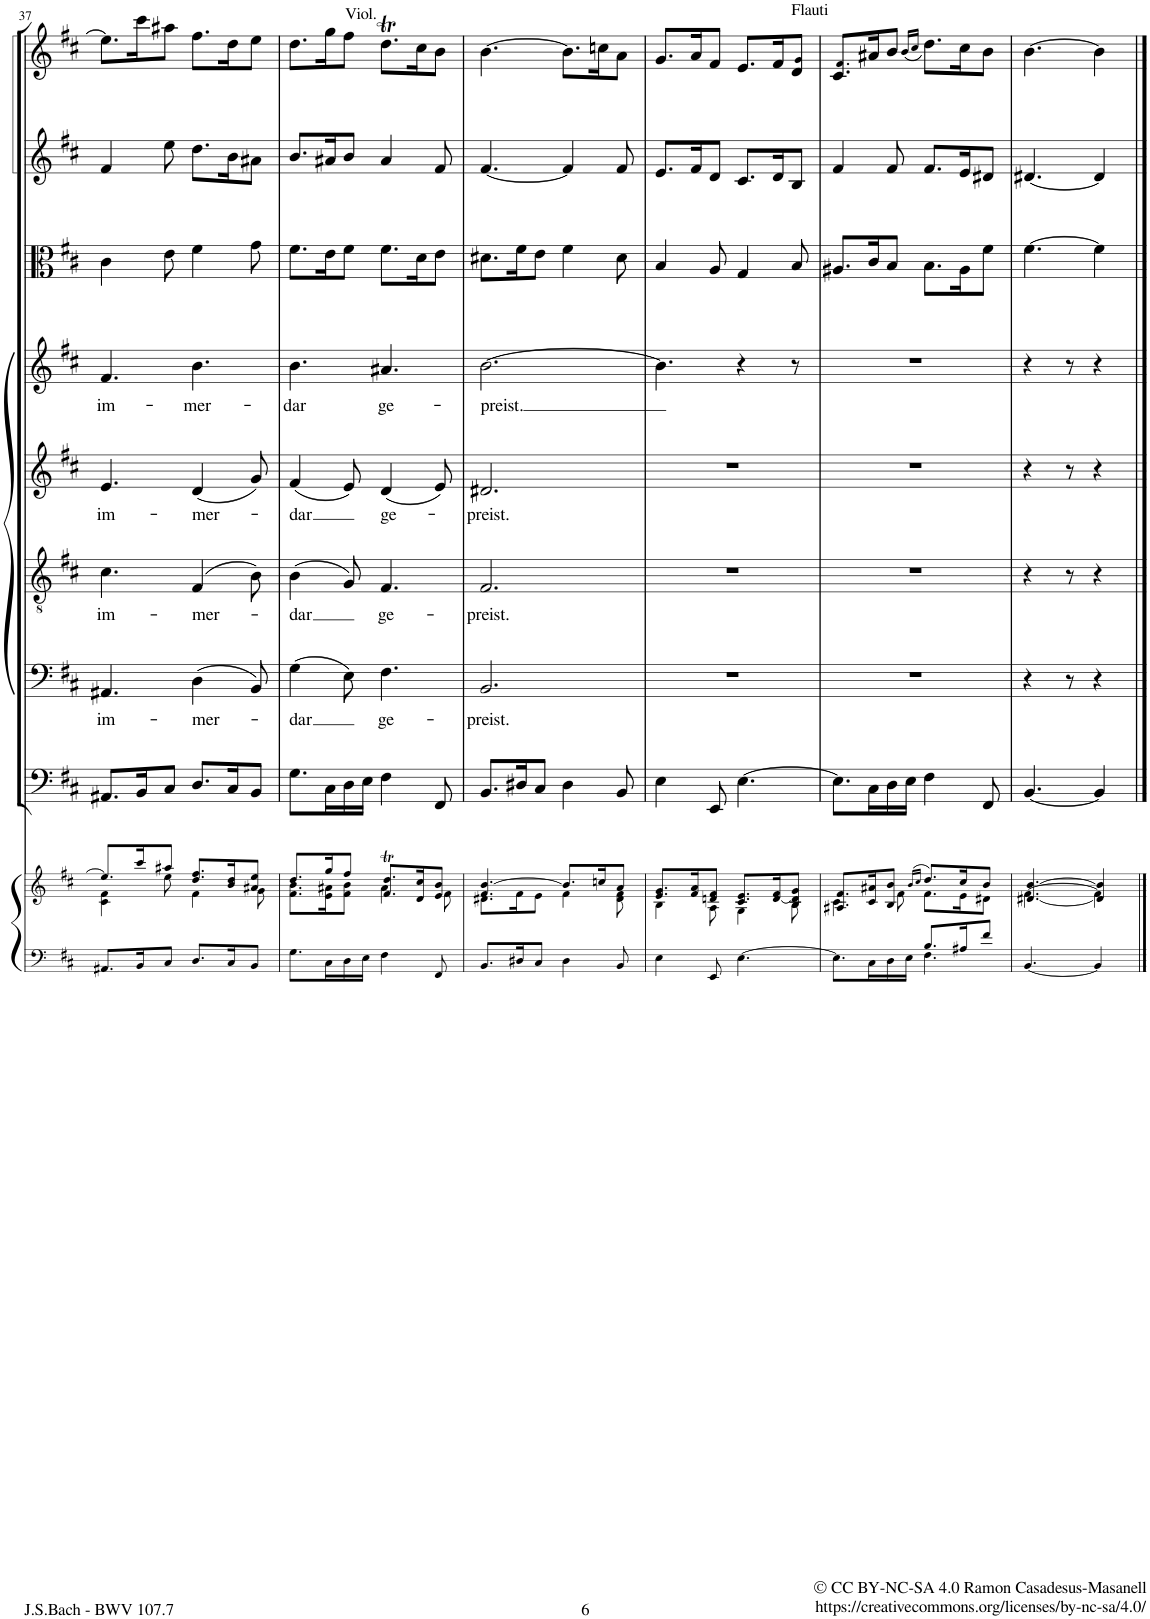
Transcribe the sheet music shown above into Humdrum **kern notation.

**kern	**kern	**kern	**kern	**text	**kern	**text	**kern	**text	**kern	**text	**kern	**kern	**kern
*part9	*part9	*part8	*part7	*part7	*part6	*part6	*part5	*part5	*part4	*part4	*part3	*part2	*part1
*staff10	*staff9	*staff8	*staff7	*staff7	*staff6	*staff6	*staff5	*staff5	*staff4	*staff4	*staff3	*staff2	*staff1
*I"Piano reduction	*	*I"Organo e Continuo	*I"Basso	*	*I"Tenore	*	*I"Alto	*	*I"Soprano Corno da caccia	*	*I"Viola	*I"Violino II Oboe d'amore II	*I"Violino I Flauto I, II Oboe d'amore I
*I'Pno	*	*	*	*	*	*	*	*	*	*	*I'Vla	*I'Vln	*I'Vln
!!LO:PB:g=z
*clefF4	*clefG2	*clefF4	*clefF4	*	*clefGv2	*	*clefG2	*	*clefG2	*	*clefC3	*clefG2	*clefG2
*k[f#c#]	*k[f#c#]	*k[f#c#]	*k[f#c#]	*	*k[f#c#]	*	*k[f#c#]	*	*k[f#c#]	*	*k[f#c#]	*k[f#c#]	*k[f#c#]
*M6/8	*M6/8	*M6/8	*M6/8	*	*M6/8	*	*M6/8	*	*M6/8	*	*M6/8	*M6/8	*M6/8
=37	=37	=37	=37	=37	=37	=37	=37	=37	=37	=37	=37	=37	=37
*	*^	*	*	*	*	*	*	*	*	*	*	*	*
!	!	!	!	!	!LO:LY:b	!	!LO:LY:b	!	!LO:LY:b	!	!LO:LY:b	!	!	!
8.AA#X/L	8.ee/L]	4c#\ 4f#\	8.AA#X/L	4.AA#X/	im-	4.c#\	im-	4.e/	im-	4.f#/	im-	4c#\	4f#/	8.ee\L]
16BB/K	16ccc#/K	.	16BB/K	.	.	.	.	.	.	.	.	.	.	16ccc#\K
8C#/J	8aa#X/J	8ee\	8C#/J	.	.	.	.	.	.	.	.	8e\	8ee\	8aa#X\J
!	!	!	!	!	!LO:LY:b	!	!LO:LY:b	!	!LO:LY:b	!	!LO:LY:b	!	!	!
8.D/L	8.dd/ 8.ff#/L	4f#\	8.D/L	(4D\	-mer-	(4F#/	-mer-	(4d/	-mer-	4.b\	-mer-	4f#\	8.dd\L	8.ff#\L
16C#/K	16b/ 16dd/K	.	16C#/K	.	.	.	.	.	.	.	.	.	16b\K	16dd\K
8BB/J	8a#X/ 8ee/J	8g\	8BB/J	8BB/)	.	8B\)	.	8g/)	.	.	.	8g\	8a#X\J	8ee\J
=38	=38	=38	=38	=38	=38	=38	=38	=38	=38	=38	=38	=38	=38	=38
!	!	!	!	!	!LO:LY:b	!	!LO:LY:b	!	!LO:LY:b	!	!LO:LY:b	!	!	!
8.G\L	8.dd/L	8.f#\ 8.b\L	8.G\L	(4G\	-dar	(4B\	-dar	(4f#/	-dar	4.b\	-dar	8.f#\L	8.b/L	8.dd\L
16C#\L	16gg/K	16e\ 16a#X\K	16C#\L	.	.	.	.	.	.	.	.	16e\K	16a#X/K	16gg\K
16D\	8ff#/J	8f#\ 8b\J	16D\	8E\)	.	8G/)	.	8e/)	.	.	.	8f#\J	8b/J	8ff#\J
16E\JJ	.	.	16E\JJ	.	.	.	.	.	.	.	.	.	.	.
!	!	!	!	!	!	!	!	!	!	!	!	!	!	!LO:TX:a:t=Viol.
!	!	!	!	!	!LO:LY:b	!	!LO:LY:b	!	!LO:LY:b	!	!LO:LY:b	!	!	!
4F#\	8.f#/T 8.dd/TL	4a#\	4F#\	4.F#\	ge-	4.F#/	ge-	(4d/	ge-	4.a#X/	ge-	8.f#\L	4a#/	8.ddT\L
.	16d/ 16cc#/K	.	.	.	.	.	.	.	.	.	.	16d\K	.	16cc#\K
8FF#/	8e/ 8b/J	8f#\	8FF#/	.	.	.	.	8e/)	.	.	.	8e\J	8f#/	8b\J
=39	=39	=39	=39	=39	=39	=39	=39	=39	=39	=39	=39	=39	=39	=39
!	!	!	!	!	!LO:LY:b	!	!LO:LY:b	!	!LO:LY:b	!	!LO:LY:b	!	!	!
8.BB/L	4.f#/ [>4.b/	8.d#X\L	8.BB/L	2.BB/	-preist.	2.F#/	-preist.	2.d#X/	-preist.	[>2.b\	-preist.	8.d#X\L	[<4.f#/	[>4.b\
16D#X/K	.	16f#\K	16D#X/K	.	.	.	.	.	.	.	.	16f#\K	.	.
8C#/J	.	8e\J	8C#/J	.	.	.	.	.	.	.	.	8e\J	.	.
4D#\	8.b/L]	4f#\	4D#\	.	.	.	.	.	.	.	.	4f#\	4f#/]	8.b\L]
.	16ccn/K	.	.	.	.	.	.	.	.	.	.	.	.	16ccn\K
8BB/	8a/J	8d#\ 8f#\	8BB/	.	.	.	.	.	.	.	.	8d#\	8f#/	8a\J
=40	=40	=40	=40	=40	=40	=40	=40	=40	=40	=40	=40	=40	=40	=40
4E\	8.e/ 8.g/L	4B\	4E\	2.r	.	2.r	.	2.r	.	4.b\]	.	4B/	8.e/L	8.g/L
.	16f#/ 16a/K	.	.	.	.	.	.	.	.	.	.	.	16f#/K	16a/K
8EE/	8dn/ 8f#/J	8A\	8EE/	.	.	.	.	.	.	.	.	8A/	8d/J	8f#/J
[>4.E\	8.c#/ 8.e/L	4G\	[>4.E\	.	.	.	.	.	.	4r	.	4G/	8.c#/L	8.e/L
.	[<16d/ 16f#/K	.	.	.	.	.	.	.	.	.	.	.	16d/K	16f#/K
!	!	!	!	!	!	!	!	!	!	!	!	!	!	!LO:TX:a:t=Flauti
.	8B/ 8d/] 8g/J	8B\	.	.	.	.	.	.	.	8r	.	8B/	8B/J	8d/ 8g!/J
=41	=41	=41	=41	=41	=41	=41	=41	=41	=41	=41	=41	=41	=41	=41
*^	*	*	*	*	*	*	*	*	*	*	*	*	*	*
4.ryy	8.E\L]	8.A#X/ 8.f#/L	4c#\	8.E\L]	2.r	.	2.r	.	2.r	.	2.r	.	8.A#X/L	4f#/	8.c#/ 8.f#!/L
.	16C#\L	16c#/ 16a#X/K	.	16C#\L	.	.	.	.	.	.	.	.	16c#/K	.	16a#X/K
.	16D\	8B/ 8b/J	8f#\	16D\	.	.	.	.	.	.	.	.	8B/J	8f#/	8b/J
.	16E\JJ	.	.	16E\JJ	.	.	.	.	.	.	.	.	.	.	.
.	.	(16qb/LL	.	.	.	.	.	.	.	.	.	.	.	.	(16qb/LL
.	.	16qcc#/JJ	.	.	.	.	.	.	.	.	.	.	.	.	16qcc#/JJ
8.B/L	4.F#\	8.dd/L)	8.f#\L	4F#\	.	.	.	.	.	.	.	.	8.B\L	8.f#/L	8.dd\L)
16A#X/K	.	16cc#/K	16e\K	.	.	.	.	.	.	.	.	.	16A#\K	16e/K	16cc#\K
8f#/J	.	8b/J	8d#X\J	8FF#/	.	.	.	.	.	.	.	.	8f#\J	8d#X/J	8b\J
*v	*v	*	*	*	*	*	*	*	*	*	*	*	*	*	*
=42	=42	=42	=42	=42	=42	=42	=42	=42	=42	=42	=42	=42	=42	=42
[4.BB/	[<4.d#X/ [>4.b/	[>4.f#\	[<4.BB/	4r	.	4r	.	4r	.	4r	.	[>4.f#\	[<4.d#X/	[>4.b\
.	.	.	.	8r	.	8r	.	8r	.	8r	.	.	.	.
4BB/]	4d#/] 4b/]	4f#\]	4BB/]	4r	.	4r	.	4r	.	4r	.	4f#\]	4d#/]	4b\]
*	*v	*v	*	*	*	*	*	*	*	*	*	*	*	*
==	==	==	==	==	==	==	==	==	==	==	==	==	==
*-	*-	*-	*-	*-	*-	*-	*-	*-	*-	*-	*-	*-	*-
